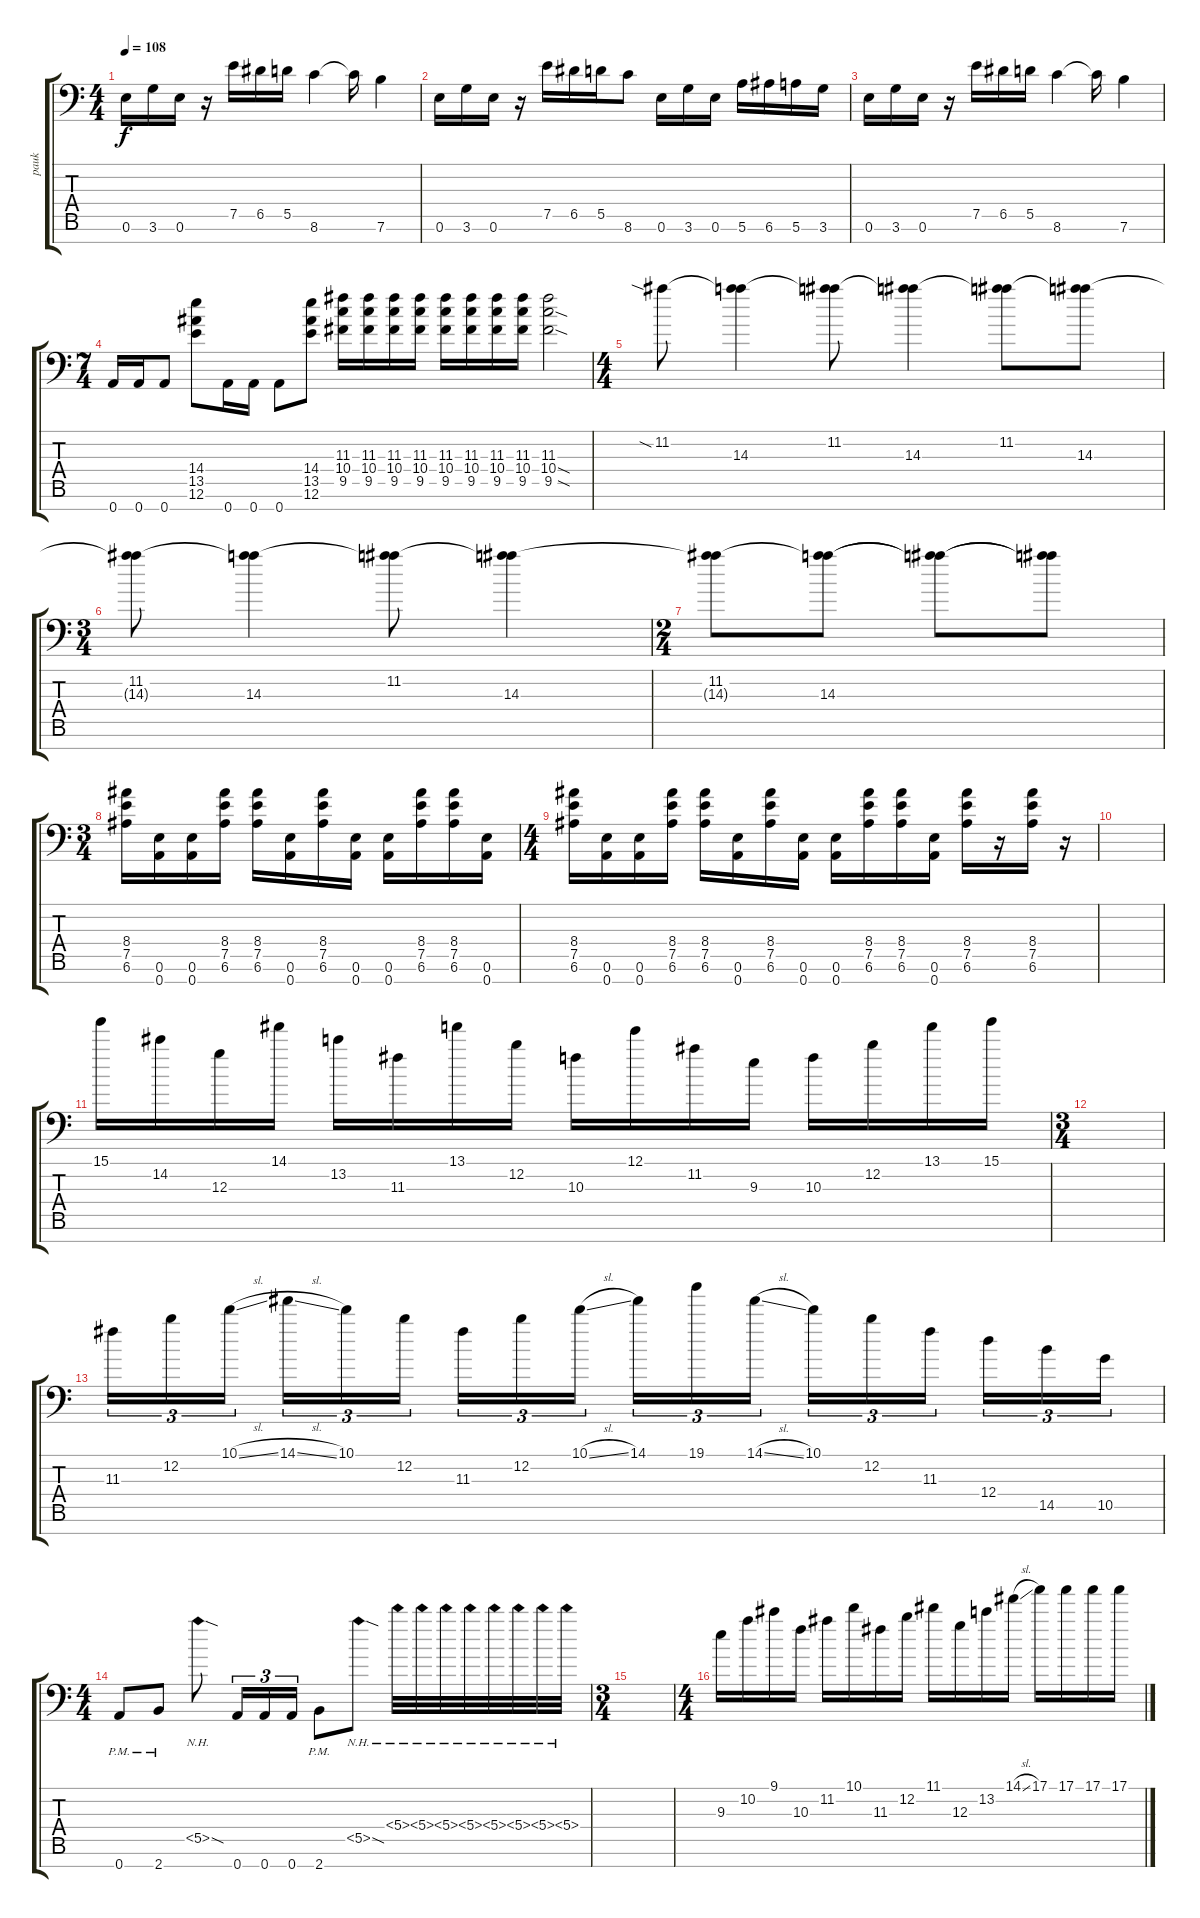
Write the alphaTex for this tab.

\track ("pauk" "pauk") {instrument overdrivenguitar}
\staff {score tabs}
\tuning (E4 B3 G3 D3 A2 E2 A1) {hide}
\ts (4 4)
\tempo 108
\clef f4
\ks c
0.6.16{dy f} 3.6.16 0.6.16 r.16 7.5.16 6.5.16 5.5.16 8.6.4 8.6{t}.16 7.6.4 |
0.6.16 3.6.16 0.6.16 r.16 7.5.16 6.5.16 5.5.16 8.6.8 0.6.16 3.6.16 0.6.16 5.6.16 6.6.16 5.6.16 3.6.16 |
0.6.16 3.6.16 0.6.16 r.16 7.5.16 6.5.16 5.5.16 8.6.4 8.6{t}.16 7.6.4 |
\ts (7 4)
0.7.16 0.7.16 0.7.8 (14.4 13.5 12.6).8 0.7.16 0.7.16 0.7.8 (14.4 13.5 12.6).8 (11.3 10.4 9.5).16 (11.3 10.4 9.5).16 (11.3 10.4 9.5).16 (11.3 10.4 9.5).16 (11.3 10.4 9.5).16 (11.3 10.4 9.5).16 (11.3 10.4 9.5).16 (11.3 10.4 9.5).16 (11.3 10.4{sod} 9.5{sod}).2 |
\ts (4 4)
11.2{sia}.8 (11.2{t} 14.3).4 (11.2 14.3{t}).8 (11.2{t} 14.3).4 (11.2 14.3{t}).8 (11.2{t} 14.3).8 |
\ts (3 4)
(11.2 14.3{t}).8 (11.2{t} 14.3).4 (11.2 14.3{t}).8 (11.2{t} 14.3).4 |
\ts (2 4)
(11.2 14.3{t}).8 (11.2{t} 14.3).8 (11.2{t} 14.3{t}).8 (11.2{t} 14.3{t}).8 |
\ts (3 4)
(8.4 7.5 6.6).16 (0.6 0.7).16 (0.6 0.7).16 (8.4 7.5 6.6).16 (8.4 7.5 6.6).16 (0.6 0.7).16 (8.4 7.5 6.6).16 (0.6 0.7).16 (0.6 0.7).16 (8.4 7.5 6.6).16 (8.4 7.5 6.6).16 (0.6 0.7).16 |
\ts (4 4)
(8.4 7.5 6.6).16 (0.6 0.7).16 (0.6 0.7).16 (8.4 7.5 6.6).16 (8.4 7.5 6.6).16 (0.6 0.7).16 (8.4 7.5 6.6).16 (0.6 0.7).16 (0.6 0.7).16 (8.4 7.5 6.6).16 (8.4 7.5 6.6).16 (0.6 0.7).16 (8.4 7.5 6.6).16 r.16 (8.4 7.5 6.6).16 r.16 |
|
15.1.16 14.2.16 12.3.16 14.1.16 13.2.16 11.3.16 13.1.16 12.2.16 10.3.16 12.1.16 11.2.16 9.3.16 10.3.16 12.2.16 13.1.16 15.1.16 |
\ts (3 4)
|
11.3.16{tu (3 2)} 12.2.16{tu (3 2)} 10.1{sl}.16{tu (3 2) beam splitsecondary} 14.1{sl}.16{tu (3 2)} 10.1.16{tu (3 2)} 12.2.16{tu (3 2)} 11.3.16{tu (3 2)} 12.2.16{tu (3 2)} 10.1{sl}.16{tu (3 2) beam splitsecondary} 14.1.16{tu (3 2)} 19.1.16{tu (3 2)} 14.1{sl}.16{tu (3 2)} 10.1.16{tu (3 2)} 12.2.16{tu (3 2)} 11.3.16{tu (3 2) beam splitsecondary} 12.4.16{tu (3 2)} 14.5.16{tu (3 2)} 10.5.16{tu (3 2)} |
\ts (4 4)
0.7{pm}.8 2.7{pm}.8 5.5{nh sod}.8 0.7.16{tu (3 2)} 0.7.16{tu (3 2)} 0.7.16{tu (3 2)} 2.7{pm}.8 5.5{nh sod}.8 5.4{nh}.32{instrument overdrivenguitar} 5.4{nh}.32 5.4{nh}.32 5.4{nh}.32 5.4{nh}.32 5.4{nh}.32 5.4{nh}.32 5.4{nh}.32 |
\ts (3 4)
|
\ts (4 4)
9.3.16 10.2.16 9.1.16 10.3.16 11.2.16 10.1.16 11.3.16 12.2.16 11.1.16 12.3.16 13.2.16 14.1{sl}.16 17.1.16 17.1.16 17.1.16 17.1.16
